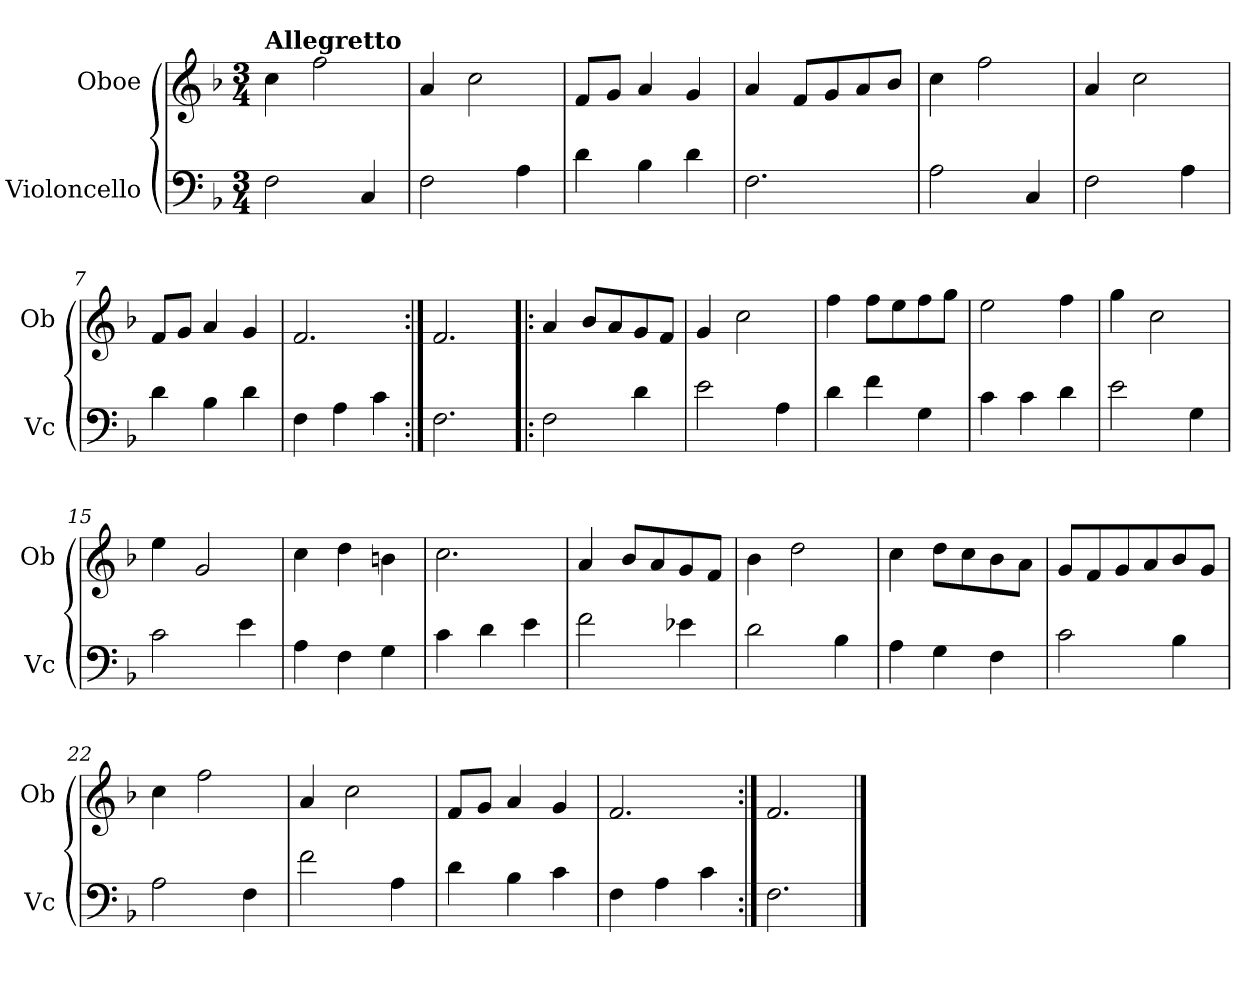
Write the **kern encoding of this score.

**kern	**kern
*part2	*part1
*staff2	*staff1
*I"Violoncello	*I"Oboe
*I'Vc	*I'Ob
*clefF4	*clefG2
*k[b-]	*k[b-]
*M3/4	*M3/4
=1	=1
!	!LO:TX:a:B:t=Allegretto
2F\	4cc\
.	2ff\
4C/	.
=2	=2
2F\	4a/
.	2cc\
4A\	.
=3	=3
4d\	8f/L
.	8g/J
4B-\	4a/
4d\	4g/
=4	=4
2.F\	4a/
.	8f/L
.	8g/
.	8a/
.	8b-/J
=5	=5
2A\	4cc\
.	2ff\
4C/	.
!!LO:LB:g=z
=6	=6
2F\	4a/
.	2cc\
4A\	.
=7	=7
4d\	8f/L
.	8g/J
4B-\	4a/
4d\	4g/
=8	=8
4F\	2.f/
4A\	.
4c\	.
=9:|!	=9:|!
2.F\	2.f/
=10!|:	=10!|:
2F\	4a/
.	8b-/L
.	8a/
4d\	8g/
.	8f/J
=11	=11
2e\	4g/
.	2cc\
4A\	.
!!LO:LB:g=z
=12	=12
4d\	4ff\
4f\	8ff\L
.	8ee\
4G\	8ff\
.	8gg\J
=13	=13
4c\	2ee\
4c\	.
4d\	4ff\
=14	=14
2e\	4gg\
.	2cc\
4G\	.
=15	=15
2c\	4ee\
.	2g/
4e\	.
=16	=16
4A\	4cc\
4F\	4dd\
4G\	4bn\
!!LO:LB:g=z
=17	=17
4c\	2.cc\
4d\	.
4e\	.
=18	=18
2f\	4a/
.	8b-/L
.	8a/
4e-X\	8g/
.	8f/J
=19	=19
2d\	4b-\
.	2dd\
4B-\	.
=20	=20
4A\	4cc\
4G\	8dd\L
.	8cc\
4F\	8b-\
.	8a\J
=21	=21
2c\	8g/L
.	8f/
.	8g/
.	8a/
4B-\	8b-/
.	8g/J
!!LO:LB:g=z
=22	=22
2A\	4cc\
.	2ff\
4F\	.
=23	=23
2f\	4a/
.	2cc\
4A\	.
=24	=24
4d\	8f/L
.	8g/J
4B-\	4a/
4c\	4g/
=25	=25
4F\	2.f/
4A\	.
4c\	.
=26:|!	=26:|!
2.F\	2.f/
==	==
*-	*-
